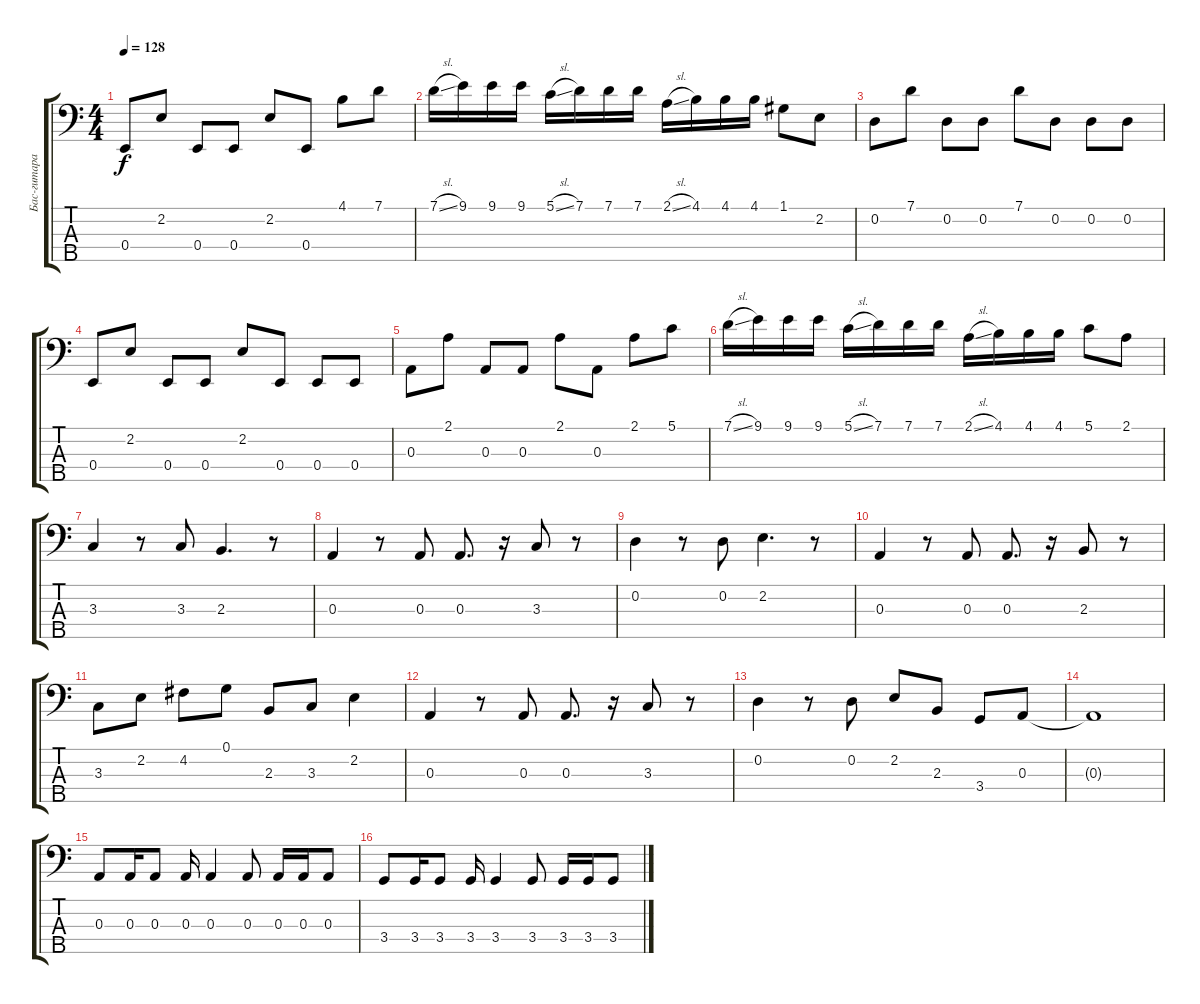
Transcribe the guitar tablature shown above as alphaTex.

\track ("Бас-гитара" "Бас-гитара") {instrument electricbassfinger}
\staff {score tabs}
\tuning (G2 D2 A1 E1 B0) {hide}
\ts (4 4)
\tempo 128
\clef f4
\ks c
0.4.8{dy f} 2.2.8 0.4.8 0.4.8 2.2.8 0.4.8 4.1.8 7.1.8 |
7.1{sl}.16 9.1.16 9.1.16 9.1.16 5.1{sl}.16 7.1.16 7.1.16 7.1.16 2.1{sl}.16 4.1.16 4.1.16 4.1.16 1.1.8 2.2.8 |
0.2.8 7.1.8 0.2.8 0.2.8 7.1.8 0.2.8 0.2.8 0.2.8 |
0.4.8 2.2.8 0.4.8 0.4.8 2.2.8 0.4.8 0.4.8 0.4.8 |
0.3.8 2.1.8 0.3.8 0.3.8 2.1.8 0.3.8 2.1.8 5.1.8 |
7.1{sl}.16 9.1.16 9.1.16 9.1.16 5.1{sl}.16 7.1.16 7.1.16 7.1.16 2.1{sl}.16 4.1.16 4.1.16 4.1.16 5.1.8 2.1.8 |
3.3.4 r.8 3.3.8 2.3.4{d} r.8 |
0.3.4 r.8 0.3.8 0.3.8{d} r.16 3.3.8 r.8 |
0.2.4 r.8 0.2.8 2.2.4{d} r.8 |
0.3.4 r.8 0.3.8 0.3.8{d} r.16 2.3.8 r.8 |
3.3.8 2.2.8 4.2.8 0.1.8 2.3.8 3.3.8 2.2.4 |
0.3.4 r.8 0.3.8 0.3.8{d} r.16 3.3.8 r.8 |
0.2.4 r.8 0.2.8 2.2.8 2.3.8 3.4.8 0.3.8 |
0.3{t}.1 |
0.3.8 0.3.16 0.3.8 0.3.16 0.3.4 0.3.8 0.3.16 0.3.16 0.3.8 |
3.4.8 3.4.16 3.4.8 3.4.16 3.4.4 3.4.8 3.4.16 3.4.16 3.4.8
